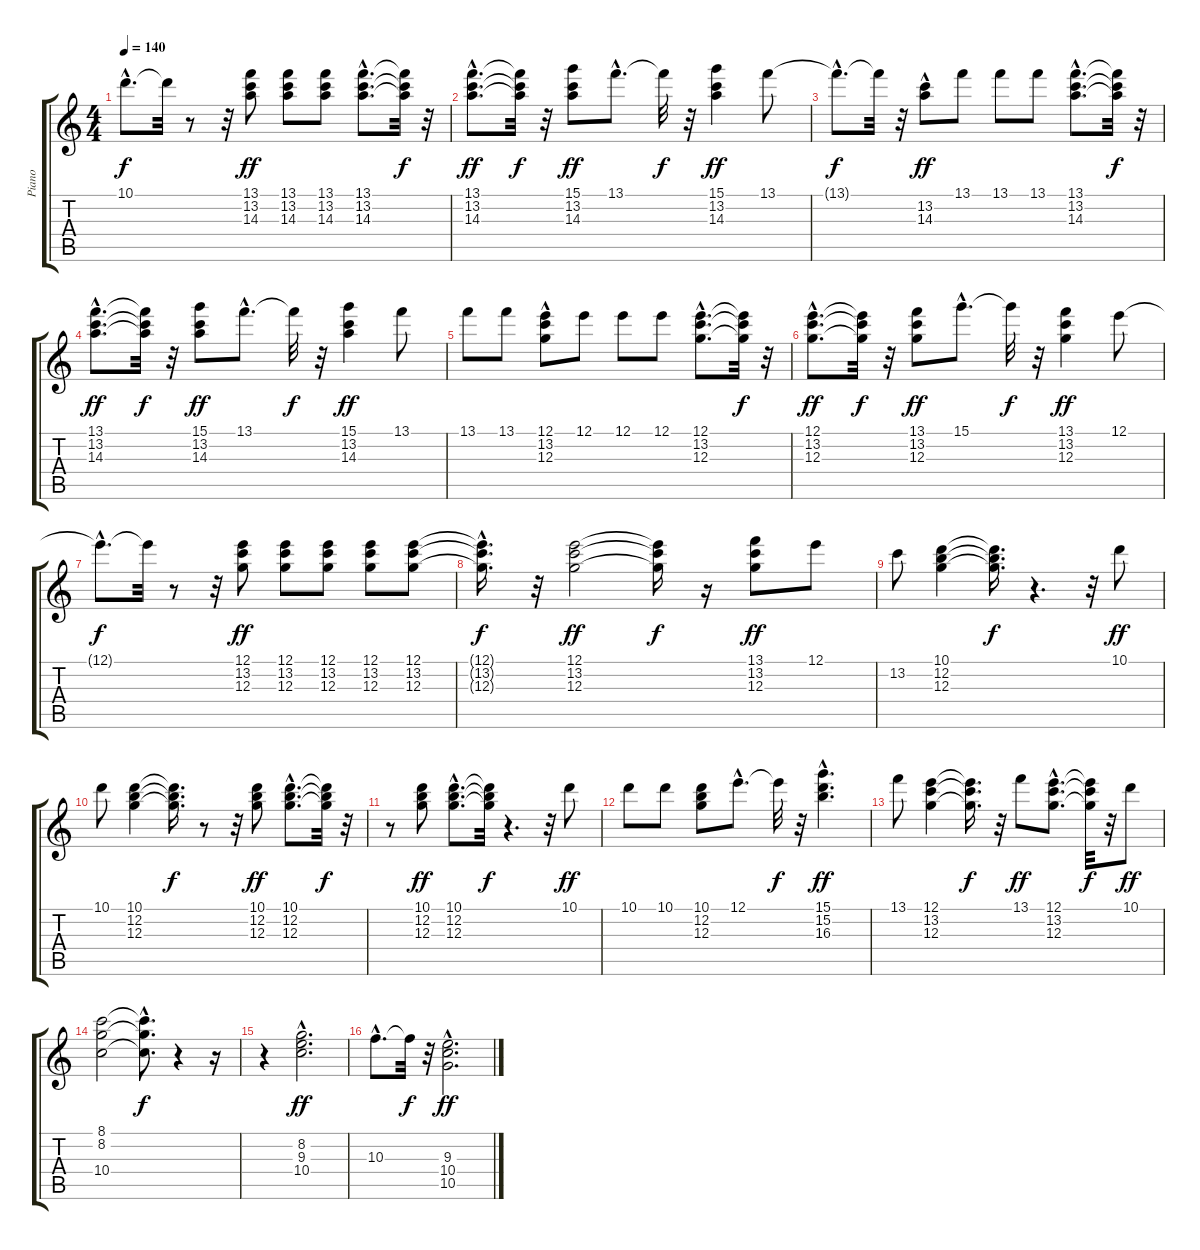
\track ("Piano" "Piano") {instrument acousticguitarsteel}
\staff {score tabs}
\tuning (E4 B3 G3 D3 A2 E2) {hide}
\ts (4 4)
\tempo 140
\clef g2
\ks c
10.1{hac t}.8{d dy f} 10.1{t}.32 r.8 r.32 (13.1 13.2 14.3).8{dy ff} (13.1 13.2 14.3).8 (13.1 13.2 14.3).8 (13.1{hac} 13.2{hac} 14.3{hac}).8{d} (13.1{t} 13.2{t} 14.3{t}).32{dy f} r.32 |
(13.1{hac} 13.2{hac} 14.3{hac}).8{d dy ff} (13.1{t} 13.2{t} 14.3{t}).32{dy f} r.32 (15.1 13.2 14.3).8{dy ff} 13.1{hac}.8{d} 13.1{t}.32{dy f} r.32 (15.1 13.2 14.3).4{dy ff} 13.1.8 |
13.1{hac t}.8{d dy f} 13.1{t}.32 r.32 (13.2{hac} 14.3{hac}).8{dy ff} 13.1.8 13.1.8 13.1.8 (13.1{hac} 13.2{hac} 14.3{hac}).8{d} (13.1{t} 13.2{t} 14.3{t}).32{dy f} r.32 |
(13.1{hac} 13.2{hac} 14.3{hac}).8{d dy ff} (13.1{t} 13.2{t} 14.3{t}).32{dy f} r.32 (15.1 13.2 14.3).8{dy ff} 13.1{hac}.8{d} 13.1{t}.32{dy f} r.32 (15.1 13.2 14.3).4{dy ff} 13.1.8 |
13.1.8 13.1.8 (12.1 13.2{hac} 12.3{hac}).8 12.1.8 12.1.8 12.1.8 (12.1{hac} 13.2{hac} 12.3{hac}).8{d} (12.1{t} 13.2{t} 12.3{t}).32{dy f} r.32 |
(12.1{hac} 13.2{hac} 12.3{hac}).8{d dy ff} (12.1{t} 13.2{t} 12.3{t}).32{dy f} r.32 (13.1 13.2 12.3).8{dy ff} 15.1{hac}.8{d} 15.1{t}.32{dy f} r.32 (13.1 13.2 12.3).4{dy ff} 12.1.8 |
12.1{hac t}.8{d dy f} 12.1{t}.32 r.8 r.32 (12.1 13.2 12.3).8{dy ff} (12.1 13.2 12.3).8 (12.1 13.2 12.3).8 (12.1 13.2 12.3).8 (12.1 13.2 12.3).8 |
(12.1{hac t} 13.2{hac t} 12.3{hac t}).16{d dy f} r.32 (12.1 13.2 12.3).2{dy ff} (12.1{t} 13.2{t} 12.3{t}).16{dy f} r.16 (13.1 13.2 12.3).8{dy ff} 12.1.8 |
13.2.8 (10.1 12.2 12.3).4 (10.1{t} 12.2{t} 12.3{t}).16{d dy f} r.4{d} r.32 10.1.8{dy ff} |
10.1.8 (10.1 12.2 12.3).4 (10.1{t} 12.2{t} 12.3{t}).16{d dy f} r.8 r.32 (10.1 12.2 12.3).8{dy ff} (10.1{hac} 12.2{hac} 12.3{hac}).8{d} (10.1{t} 12.2{t} 12.3{t}).32{dy f} r.32 |
r.8 (10.1 12.2 12.3).8{dy ff} (10.1{hac} 12.2{hac} 12.3{hac}).8{d} (10.1{t} 12.2{t} 12.3{t}).32{dy f} r.4{d} r.32 10.1.8{dy ff} |
10.1.8 10.1.8 (10.1 12.2 12.3).8 12.1{hac}.8{d} 12.1{t}.32{dy f} r.32 (15.1 15.2{hac} 16.3{hac}).4{d dy ff} |
13.1.8 (12.1 13.2 12.3).4 (12.1{t} 13.2{t} 12.3{t}).16{d dy f} r.32 13.1.8{dy ff} (12.1{hac} 13.2{hac} 12.3{hac}).8{d} (12.1{t} 13.2{t} 12.3{t}).32{dy f} r.32 10.1.8{dy ff} |
(8.1 8.2 10.4).2 (8.1{hac t} 8.2{hac t} 10.4{hac t}).8{d dy f} r.4 r.16 |
r.4 (8.2 9.3{hac} 10.4{hac}).2{d dy ff} |
10.3{hac}.8{d} 10.3{t}.32{dy f} r.32 (9.3{hac} 10.4{hac} 10.5{hac}).2{d dy ff}
